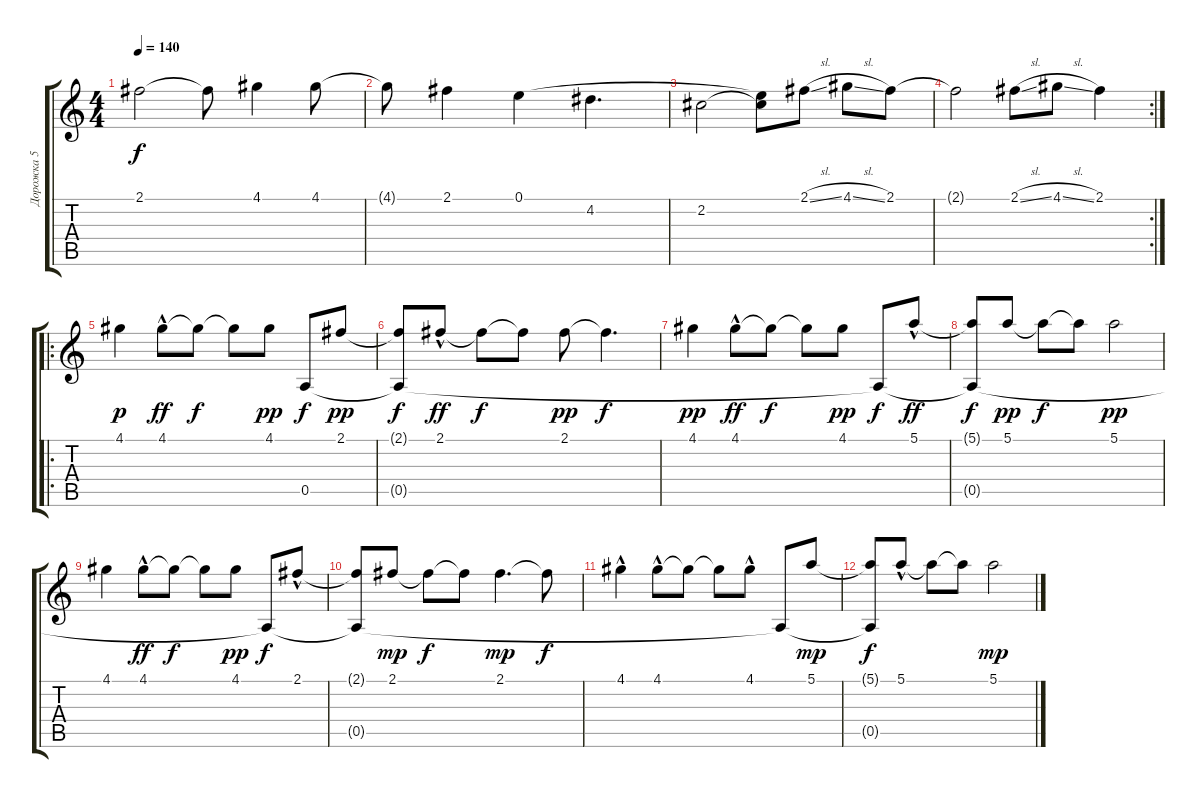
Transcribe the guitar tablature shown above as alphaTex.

\track ("Дорожка 5" "Дорожка 5") {instrument electricguitarmuted}
\staff {score tabs}
\tuning (E4 B3 G3 D3 A2 E2) {hide}
\ts (4 4)
\tempo 140
\clef g2
\ks c
2.1.2{dy f} 2.1{t}.8 4.1.4 4.1.8 |
4.1{t}.8 2.1.4 0.1.4 4.2.4{d} |
2.2.2 (0.1{t} 2.2{t}).8 2.1{sl}.8 4.1{sl}.8 2.1.8 |
\rc 2
2.1{t}.2 2.1{sl}.8 4.1{sl}.8 2.1.4 |
\ro
4.1.4{dy p} 4.1{hac}.8{dy ff} 4.1{t}.8{dy f} 4.1{t}.8 4.1.8{dy pp} 0.5.8{dy f} 2.1.8{dy pp} |
(2.1{t} 0.5{t}).8{dy f} 2.1{hac}.8{dy ff} 2.1{t}.8{dy f} 2.1{t}.8 2.1.8{dy pp} 2.1{t}.4{d dy f} |
4.1.4{dy pp} 4.1{hac}.8{dy ff} 4.1{t}.8{dy f} 4.1{t}.8 4.1.8{dy pp} 0.5{t}.8{dy f} 5.1{hac}.8{dy ff} |
(5.1{t} 0.5{t}).8{dy f} 5.1.8{dy pp} 5.1{t}.8{dy f} 5.1{t}.8 5.1.2{dy pp} |
4.1.4 4.1{hac}.8{dy ff} 4.1{t}.8{dy f} 4.1{t}.8 4.1.8{dy pp} 0.5{t}.8{dy f} 2.1{hac}.8 |
(2.1{t} 0.5{t}).8 2.1.8{dy mp} 2.1{t}.8{dy f} 2.1{t}.8 2.1.4{d dy mp} 2.1{t}.8{dy f} |
4.1{hac}.4 4.1{hac}.8 4.1{t}.8 4.1{t}.8 4.1{hac}.8 0.5{t}.8 5.1.8{dy mp} |
(5.1{t} 0.5{t}).8{dy f} 5.1{hac}.8 5.1{t}.8 5.1{t}.8 5.1.2{dy mp}
